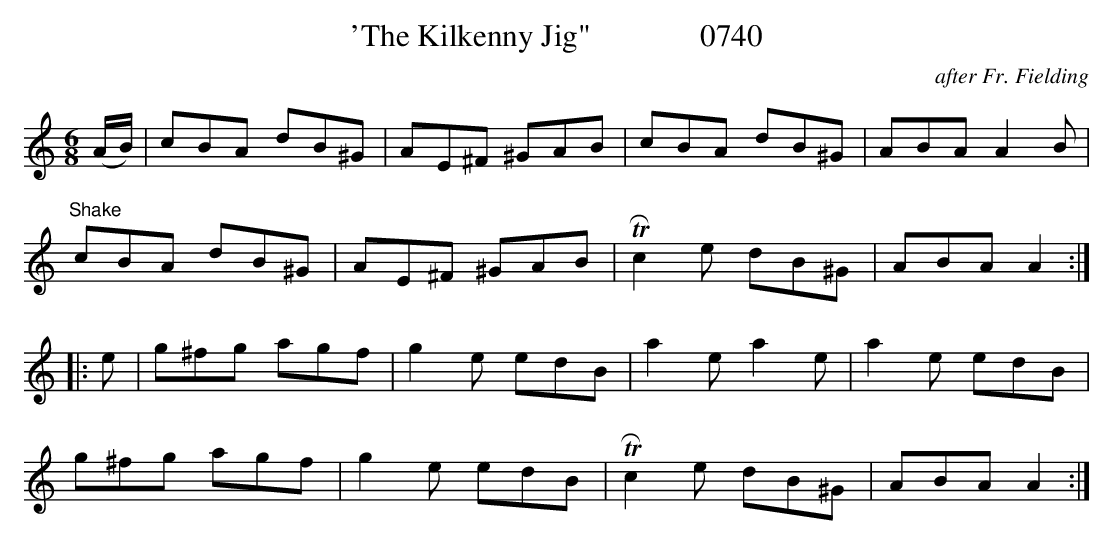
X:1
T:'The Kilkenny Jig"              0740
C:after Fr. Fielding
BRENNAN July 2003 (HTTP://WWW.SOSYOURMOM.COM)
M:6/8
L:1/8
K:C
(A/2B/2)|cBA dB^G|AE^F ^GAB|cBA dB^G|ABA A2B|
"^Shake"cBA dB^G|AE^F ^GAB| TRc2e dB^G|ABA A2:|
|:e|g^fg agf|g2e edB|a2e a2e|a2e edB|
g^fg agf|g2e edB| TRc2e dB^G|ABA A2:|
